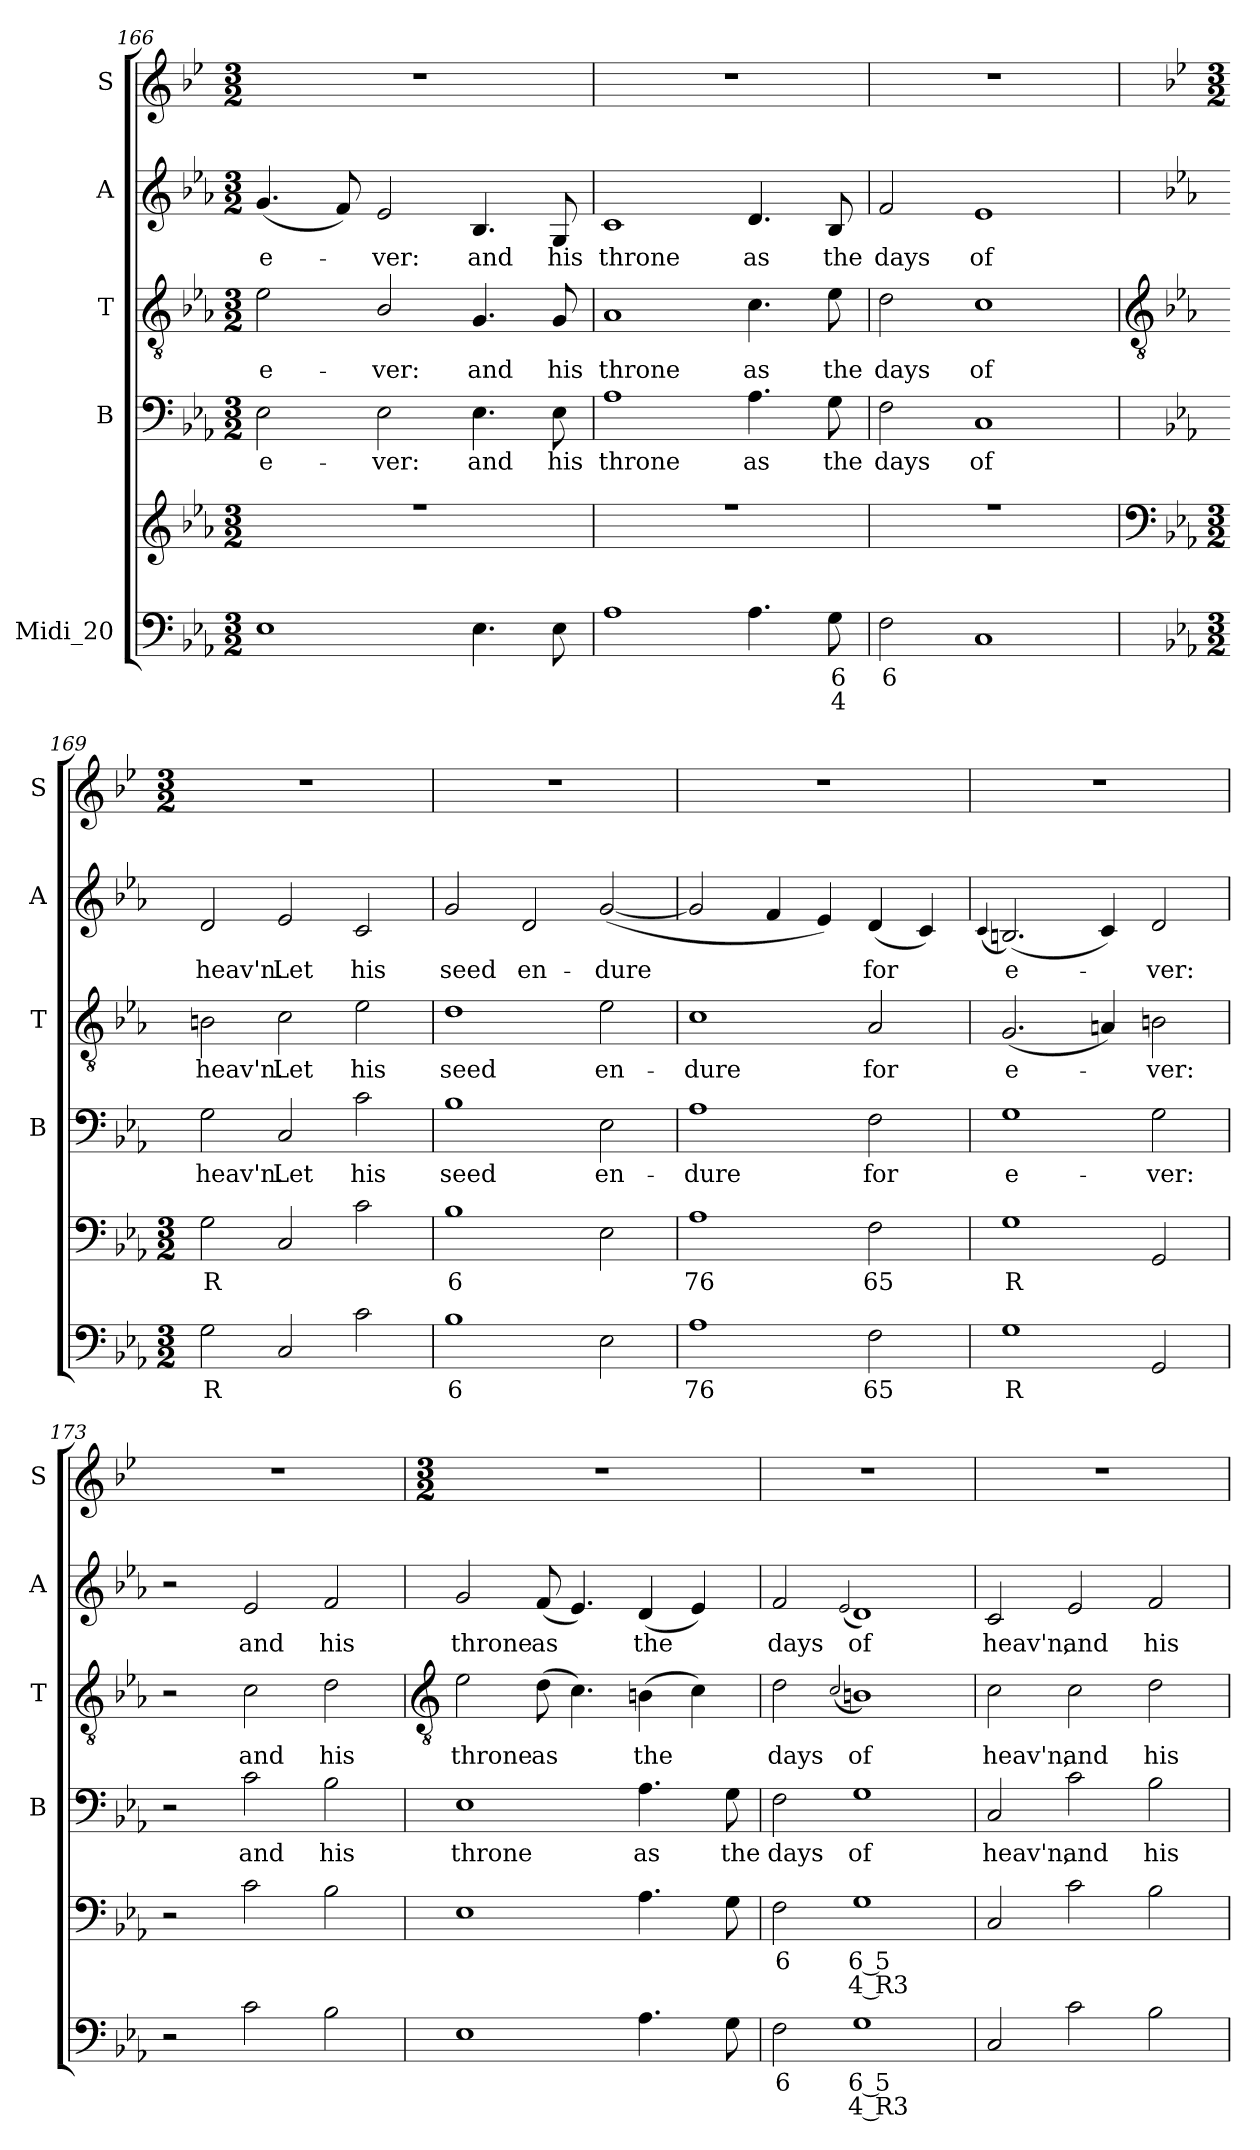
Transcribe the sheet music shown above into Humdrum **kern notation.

**kern	**text	**text	**kern	**text	**text	**kern	**text	**kern	**text	**kern	**text	**kern
*part5	*part5	*part5	*part5	*part5	*part5	*part4	*part4	*part3	*part3	*part2	*part2	*part1
*staff6	*staff6	*staff6	*staff5	*staff5	*staff5	*staff4	*staff4	*staff3	*staff3	*staff2	*staff2	*staff1
*I"Midi_20	*	*	*	*	*	*I"B	*	*I"T	*	*I"A	*	*I"S
*	*	*	*	*	*	*I'B	*	*I'T	*	*I'A	*	*I'S
*clefF4	*	*	*clefG2	*	*	*clefF4	*	*clefGv2	*	*clefG2	*	*clefG2
*k[b-e-a-]	*	*	*k[b-e-a-]	*	*	*k[b-e-a-]	*	*k[b-e-a-]	*	*k[b-e-a-]	*	*k[b-e-]
*E-:	*	*	*E-:	*	*	*E-:	*	*E-:	*	*E-:	*	*B-:
*M3/2	*	*	*M3/2	*	*	*M3/2	*	*M3/2	*	*M3/2	*	*M3/2
=166	=166	=166	=166	=166	=166	=166	=166	=166	=166	=166	=166	=166
*	*	*	*^	*	*	*	*	*	*	*	*	*
!	!	!	!LO:N:vis=1	!LO:N:vis=1	!	!	!	!LO:LY:b	!	!LO:LY:b	!	!LO:LY:b	!
1E-	.	.	1.r	1.ryy	.	.	2E-	e-	2e-	e-	(<4.g	e-	1.r
.	.	.	.	.	.	.	.	.	.	.	8f)	.	.
!	!	!	!	!	!	!	!	!LO:LY:b	!	!LO:LY:b	!	!LO:LY:b	!
.	.	.	.	.	.	.	2E-	-ver:	2B-/	-ver:	2e-	ver:	.
!	!	!	!	!	!	!	!	!LO:LY:b	!	!LO:LY:b	!	!LO:LY:b	!
4.E-	.	.	.	.	.	.	4.E-	and	4.G	and	4.B-	and	.
!	!	!	!	!	!	!	!	!LO:LY:b	!	!LO:LY:b	!	!LO:LY:b	!
8E-	.	.	.	.	.	.	8E-	his	8G	his	8G	his	.
=167	=167	=167	=167	=167	=167	=167	=167	=167	=167	=167	=167	=167	=167
!	!	!	!LO:N:vis=1	!LO:N:vis=1	!	!	!	!LO:LY:b	!	!LO:LY:b	!	!LO:LY:b	!
1A-	.	.	1.r	1.ryy	.	.	1A-	throne	1A-	throne	1c	throne	1.r
!	!	!	!	!	!	!	!	!LO:LY:b	!	!LO:LY:b	!	!LO:LY:b	!
4.A-	.	.	.	.	.	.	4.A-	as	4.c	as	4.d	as	.
!	!LO:LY:b	!LO:LY:b	!	!	!	!	!	!LO:LY:b	!	!LO:LY:b	!	!LO:LY:b	!
8G	6	4	.	.	.	.	8G	the	8e-	the	8B-	the	.
=168	=168	=168	=168	=168	=168	=168	=168	=168	=168	=168	=168	=168	=168
!	!LO:LY:b	!	!LO:N:vis=1	!LO:N:vis=1	!	!	!	!LO:LY:b	!	!LO:LY:b	!	!LO:LY:b	!
2F	6	.	1.r	1.ryy	.	.	2F	days	2d	days	2f	days	1.r
!	!	!	!	!	!	!	!	!LO:LY:b	!	!LO:LY:b	!	!LO:LY:b	!
1C	.	.	.	.	.	.	1C	of	1c	of	1e-	of	.
*	*	*	*v	*v	*	*	*	*	*	*	*	*	*
!!LO:LB:g=z
=169	=169	=169	=169	=169	=169	=169	=169	=169	=169	=169	=169	=169
*	*	*	*clefF4	*	*	*	*	*clefGv2	*	*	*	*
*k[b-e-a-]	*	*	*k[b-e-a-]	*	*	*	*	*	*	*	*	*
*E-:	*	*	*E-:	*	*	*	*	*	*	*	*	*
*M3/2	*	*	*M3/2	*	*	*	*	*	*	*	*	*M3/2
!	!LO:LY:b	!	!	!LO:LY:b	!	!	!LO:LY:b	!	!LO:LY:b	!	!LO:LY:b	!
2G	R	.	2G	R	.	2G	heav'n.	2Bn	heav'n.	2d	heav'n.	1.r
!	!	!	!	!	!	!	!LO:LY:b	!	!LO:LY:b	!	!LO:LY:b	!
2C	.	.	2C	.	.	2C	Let	2c	Let	2e-	Let	.
!	!	!	!	!	!	!	!LO:LY:b	!	!LO:LY:b	!	!LO:LY:b	!
2c	.	.	2c	.	.	2c	his	2e-	his	2c	his	.
=170	=170	=170	=170	=170	=170	=170	=170	=170	=170	=170	=170	=170
!	!LO:LY:b	!	!	!LO:LY:b	!	!	!LO:LY:b	!	!LO:LY:b	!	!LO:LY:b	!
1B-	6	.	1B-	6	.	1B-	seed	1d	seed	2g	seed	1.r
!	!	!	!	!	!	!	!	!	!	!	!LO:LY:b	!
.	.	.	.	.	.	.	.	.	.	2d	en-	.
!	!	!	!	!	!	!	!LO:LY:b	!	!LO:LY:b	!	!LO:LY:b	!
2E-	.	.	2E-	.	.	2E-	en-	2e-	en-	(<[2g	-dure	.
=171	=171	=171	=171	=171	=171	=171	=171	=171	=171	=171	=171	=171
!	!LO:LY:b	!	!	!LO:LY:b	!	!	!LO:LY:b	!	!LO:LY:b	!	!	!
1A-	76	.	1A-	76	.	1A-	-dure	1c	-dure	2g]	.	1.r
.	.	.	.	.	.	.	.	.	.	4f	.	.
.	.	.	.	.	.	.	.	.	.	4e-)	.	.
!	!LO:LY:b	!	!	!LO:LY:b	!	!	!LO:LY:b	!	!LO:LY:b	!	!LO:LY:b	!
2F	65	.	2F	65	.	2F	for	2A-	for	(<4d	for	.
.	.	.	.	.	.	.	.	.	.	4c)	.	.
=172	=172	=172	=172	=172	=172	=172	=172	=172	=172	=172	=172	=172
.	.	.	.	.	.	.	.	.	.	(<4qqc/	.	.
!	!LO:LY:b	!	!	!LO:LY:b	!	!	!LO:LY:b	!	!LO:LY:b	!	!LO:LY:b	!
1G	R	.	1G	R	.	1G	e-	(<2.G	e-	(<2.Bn)	e-	1.r
.	.	.	.	.	.	.	.	4An)	.	4c)	.	.
!	!	!	!	!	!	!	!LO:LY:b	!	!LO:LY:b	!	!LO:LY:b	!
2GG	.	.	2GG	.	.	2G	-ver:	2Bn	ver:	2d	ver:	.
=173	=173	=173	=173	=173	=173	=173	=173	=173	=173	=173	=173	=173
2r	.	.	2r	.	.	2r	.	2r	.	2r	.	1.r
!	!	!	!	!	!	!	!LO:LY:b	!	!LO:LY:b	!	!LO:LY:b	!
2c	.	.	2c	.	.	2c	and	2c	and	2e-	and	.
!	!	!	!	!	!	!	!LO:LY:b	!	!LO:LY:b	!	!LO:LY:b	!
2B-	.	.	2B-	.	.	2B-	his	2d	his	2f	his	.
!!LO:LB:g=z
=174	=174	=174	=174	=174	=174	=174	=174	=174	=174	=174	=174	=174
*	*	*	*	*	*	*	*	*clefGv2	*	*	*	*
*	*	*	*	*	*	*	*	*	*	*	*	*M3/2
!	!	!	!	!	!	!	!LO:LY:b	!	!LO:LY:b	!	!LO:LY:b	!
1E-	.	.	1E-	.	.	1E-	throne	2e-	throne	2g	throne	1.r
!	!	!	!	!	!	!	!	!	!LO:LY:b	!	!LO:LY:b	!
.	.	.	.	.	.	.	.	(>8dL	as	(<8fL	as	.
.	.	.	.	.	.	.	.	4.c)	.	4.e-)	.	.
!	!	!	!	!	!	!	!LO:LY:b	!	!LO:LY:b	!	!LO:LY:b	!
4.A-	.	.	4.A-	.	.	4.A-	as	(>4Bn	the	(<4d	the	.
.	.	.	.	.	.	.	.	4c)	.	4e-)	.	.
!	!	!	!	!	!	!	!LO:LY:b	!	!	!	!	!
8G	.	.	8G	.	.	8G	the	.	.	.	.	.
=175	=175	=175	=175	=175	=175	=175	=175	=175	=175	=175	=175	=175
!	!LO:LY:b	!	!	!LO:LY:b	!	!	!LO:LY:b	!	!LO:LY:b	!	!LO:LY:b	!
2F	6	.	2F	6	.	2F	days	2d	days	2f	days	1.r
.	.	.	.	.	.	.	.	(>2qqc/	.	(<2qqe-/	.	.
!	!LO:LY:b	!LO:LY:b	!	!LO:LY:b	!LO:LY:b	!	!LO:LY:b	!	!LO:LY:b	!	!LO:LY:b	!
1G	6 5	4 R3	1G	6 5	4 R3	1G	of	1Bn)	of	1d)	of	.
=176	=176	=176	=176	=176	=176	=176	=176	=176	=176	=176	=176	=176
!	!	!	!	!	!	!	!LO:LY:b	!	!LO:LY:b	!	!LO:LY:b	!
2C	.	.	2C	.	.	2C	heav'n,	2c	heav'n,	2c	heav'n,	1.r
!	!	!	!	!	!	!	!LO:LY:b	!	!LO:LY:b	!	!LO:LY:b	!
2c	.	.	2c	.	.	2c	and	2c	and	2e-	and	.
!	!	!	!	!	!	!	!LO:LY:b	!	!LO:LY:b	!	!LO:LY:b	!
2B-	.	.	2B-	.	.	2B-	his	2d	his	2f	his	.
=	=	=	=	=	=	=	=	=	=	=	=	=
*-	*-	*-	*-	*-	*-	*-	*-	*-	*-	*-	*-	*-
